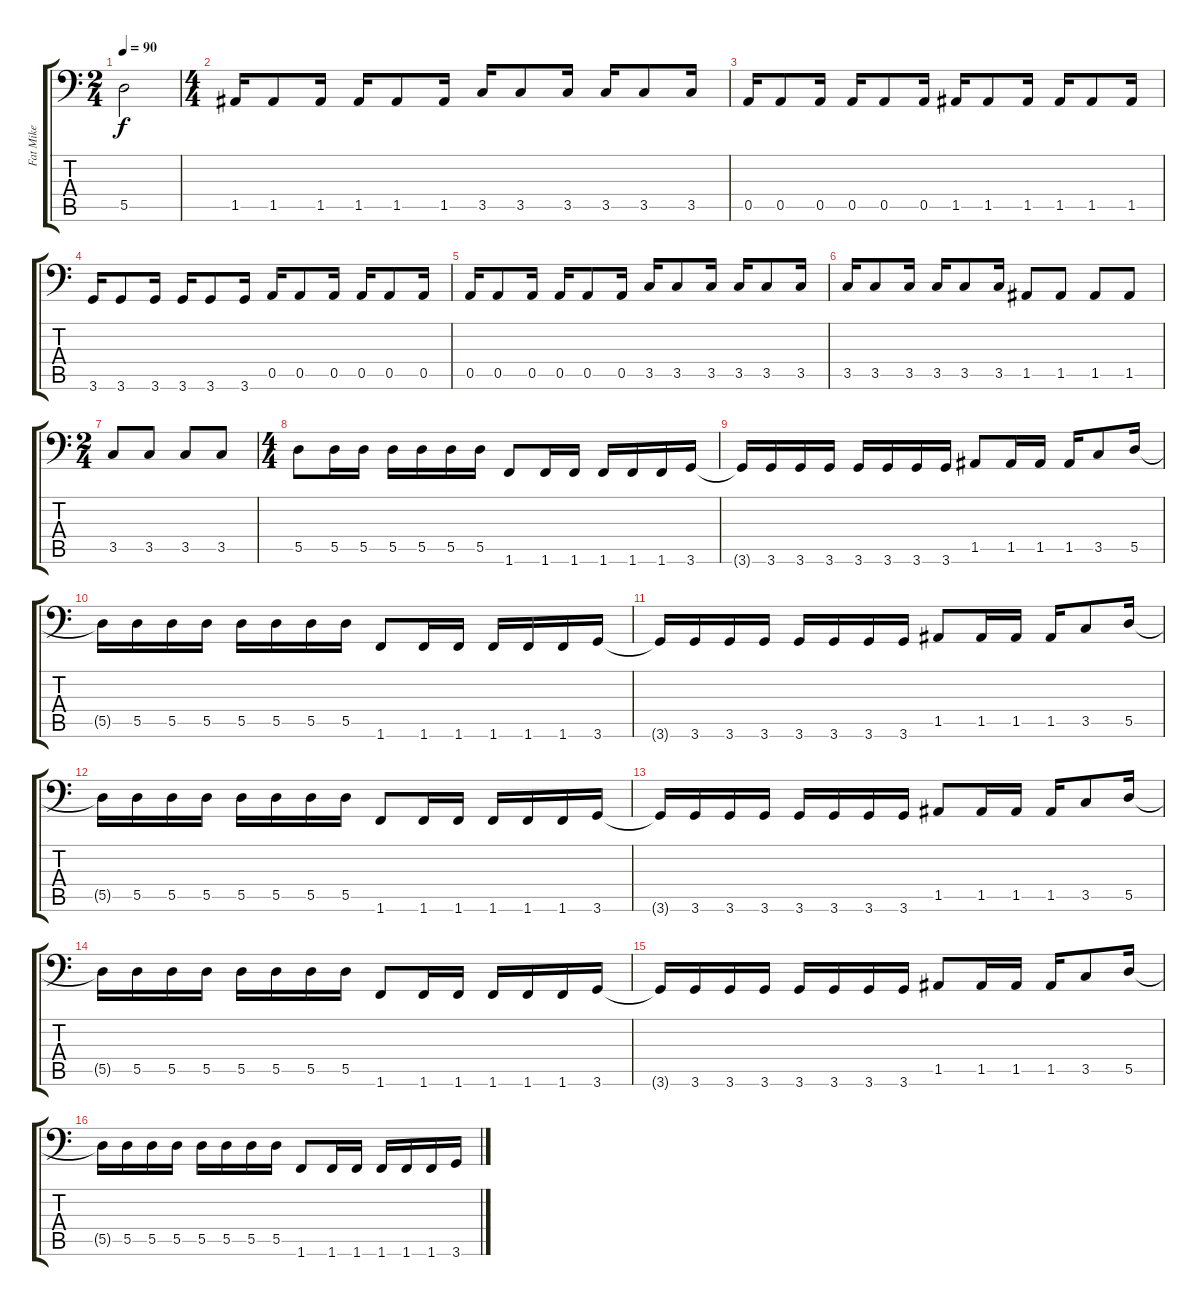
\track ("Fat Mike" "Fat Mike") {instrument electricbasspick}
\staff {score tabs}
\tuning (E3 B2 G2 E2 A1 E1) {hide}
\ts (2 4)
\tempo 90
\clef f4
\ks c
5.5.2{dy f} |
\ts (4 4)
1.5.16 1.5.8 1.5.16 1.5.16 1.5.8 1.5.16 3.5.16 3.5.8 3.5.16 3.5.16 3.5.8 3.5.16 |
0.5.16 0.5.8 0.5.16 0.5.16 0.5.8 0.5.16 1.5.16 1.5.8 1.5.16 1.5.16 1.5.8 1.5.16 |
3.6.16 3.6.8 3.6.16 3.6.16 3.6.8 3.6.16 0.5.16 0.5.8 0.5.16 0.5.16 0.5.8 0.5.16 |
0.5.16 0.5.8 0.5.16 0.5.16 0.5.8 0.5.16 3.5.16 3.5.8 3.5.16 3.5.16 3.5.8 3.5.16 |
3.5.16 3.5.8 3.5.16 3.5.16 3.5.8 3.5.16 1.5.8 1.5.8 1.5.8 1.5.8 |
\ts (2 4)
3.5.8 3.5.8 3.5.8 3.5.8 |
\ts (4 4)
5.5.8 5.5.16 5.5.16 5.5.16 5.5.16 5.5.16 5.5.16 1.6.8 1.6.16 1.6.16 1.6.16 1.6.16 1.6.16 3.6.16 |
3.6{t}.16 3.6.16 3.6.16 3.6.16 3.6.16 3.6.16 3.6.16 3.6.16 1.5.8 1.5.16 1.5.16 1.5.16 3.5.8 5.5.16 |
5.5{t}.16 5.5.16 5.5.16 5.5.16 5.5.16 5.5.16 5.5.16 5.5.16 1.6.8 1.6.16 1.6.16 1.6.16 1.6.16 1.6.16 3.6.16 |
3.6{t}.16 3.6.16 3.6.16 3.6.16 3.6.16 3.6.16 3.6.16 3.6.16 1.5.8 1.5.16 1.5.16 1.5.16 3.5.8 5.5.16 |
5.5{t}.16 5.5.16 5.5.16 5.5.16 5.5.16 5.5.16 5.5.16 5.5.16 1.6.8 1.6.16 1.6.16 1.6.16 1.6.16 1.6.16 3.6.16 |
3.6{t}.16 3.6.16 3.6.16 3.6.16 3.6.16 3.6.16 3.6.16 3.6.16 1.5.8 1.5.16 1.5.16 1.5.16 3.5.8 5.5.16 |
5.5{t}.16 5.5.16 5.5.16 5.5.16 5.5.16 5.5.16 5.5.16 5.5.16 1.6.8 1.6.16 1.6.16 1.6.16 1.6.16 1.6.16 3.6.16 |
3.6{t}.16 3.6.16 3.6.16 3.6.16 3.6.16 3.6.16 3.6.16 3.6.16 1.5.8 1.5.16 1.5.16 1.5.16 3.5.8 5.5.16 |
5.5{t}.16 5.5.16 5.5.16 5.5.16 5.5.16 5.5.16 5.5.16 5.5.16 1.6.8 1.6.16 1.6.16 1.6.16 1.6.16 1.6.16 3.6.16
